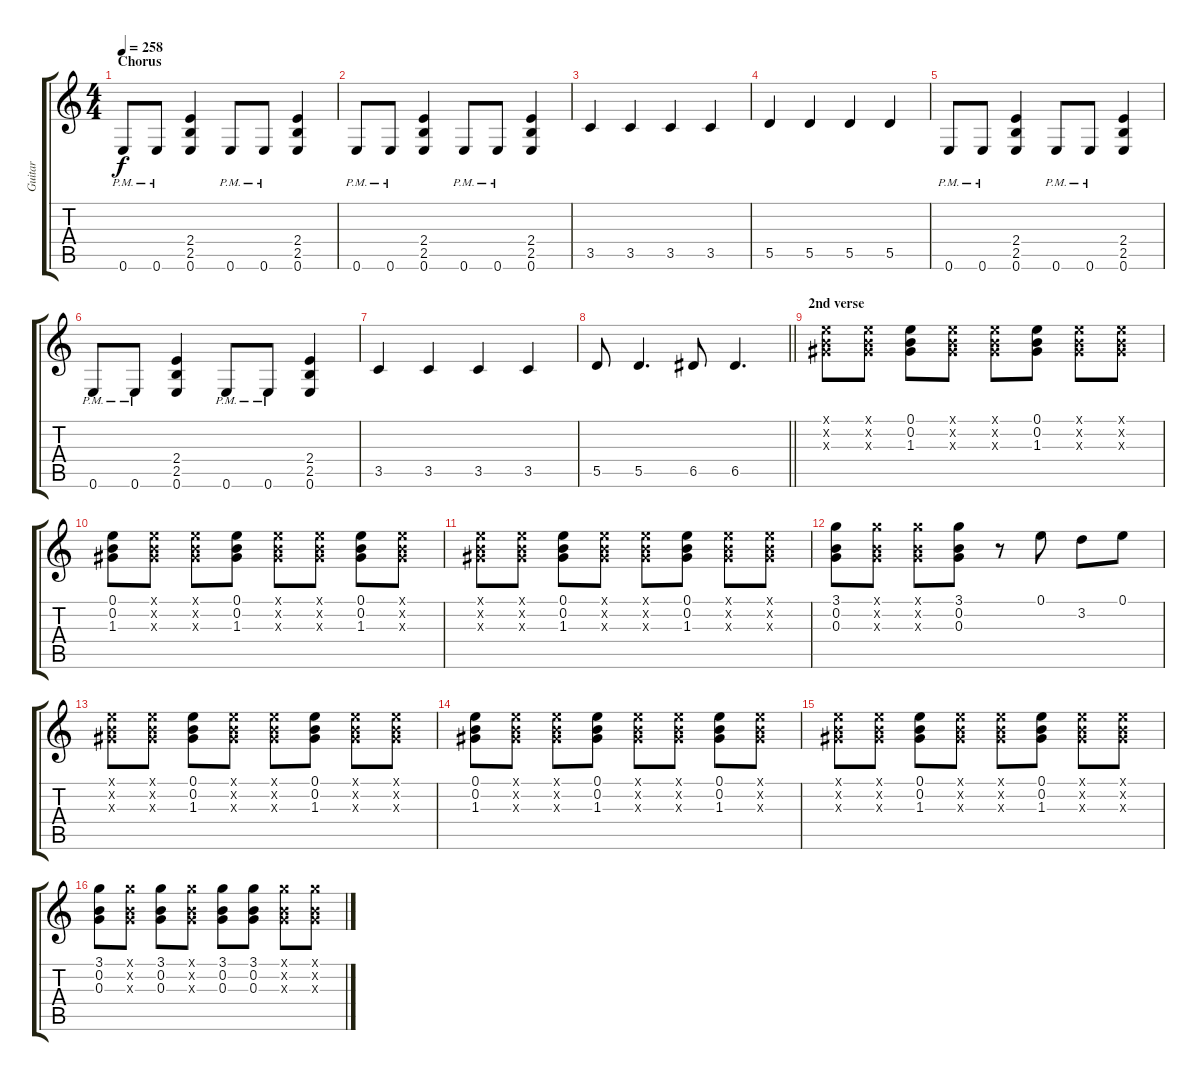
\track ("Guitar" "Guitar") {instrument overdrivenguitar}
\staff {score tabs}
\tuning (E4 B3 G3 D3 A2 E2) {hide}
\ts (4 4)
\section ("" "Chorus")
\tempo 258
\clef g2
\ks c
0.6{pm}.8{dy f} 0.6{pm}.8 (2.4 2.5 0.6).4 0.6{pm}.8 0.6{pm}.8 (2.4 2.5 0.6).4 |
0.6{pm}.8 0.6{pm}.8 (2.4 2.5 0.6).4 0.6{pm}.8 0.6{pm}.8 (2.4 2.5 0.6).4 |
3.5.4 3.5.4 3.5.4 3.5.4 |
5.5.4 5.5.4 5.5.4 5.5.4 |
0.6{pm}.8 0.6{pm}.8 (2.4 2.5 0.6).4 0.6{pm}.8 0.6{pm}.8 (2.4 2.5 0.6).4 |
0.6{pm}.8 0.6{pm}.8 (2.4 2.5 0.6).4 0.6{pm}.8 0.6{pm}.8 (2.4 2.5 0.6).4 |
3.5.4 3.5.4 3.5.4 3.5.4 |
\barLineRight lightlight
5.5.8 5.5.4{d} 6.5.8 6.5.4{d} |
\section ("" "2nd verse")
(0.1{x} 0.2{x} 1.3{x}).8 (0.1{x} 0.2{x} 1.3{x}).8 (0.1 0.2 1.3).8 (0.1{x} 0.2{x} 1.3{x}).8 (0.1{x} 0.2{x} 1.3{x}).8 (0.1 0.2 1.3).8 (0.1{x} 0.2{x} 1.3{x}).8 (0.1{x} 0.2{x} 1.3{x}).8 |
(0.1 0.2 1.3).8 (0.1{x} 0.2{x} 1.3{x}).8 (0.1{x} 0.2{x} 1.3{x}).8 (0.1 0.2 1.3).8 (0.1{x} 0.2{x} 1.3{x}).8 (0.1{x} 0.2{x} 1.3{x}).8 (0.1 0.2 1.3).8 (0.1{x} 0.2{x} 1.3{x}).8 |
(0.1{x} 0.2{x} 1.3{x}).8 (0.1{x} 0.2{x} 1.3{x}).8 (0.1 0.2 1.3).8 (0.1{x} 0.2{x} 1.3{x}).8 (0.1{x} 0.2{x} 1.3{x}).8 (0.1 0.2 1.3).8 (0.1{x} 0.2{x} 1.3{x}).8 (0.1{x} 0.2{x} 1.3{x}).8 |
(3.1 0.2 0.3).8 (3.1{x} 0.2{x} 0.3{x}).8 (3.1{x} 0.2{x} 0.3{x}).8 (3.1 0.2 0.3).8 r.8 0.1.8 3.2.8 0.1.8 |
(0.1{x} 0.2{x} 1.3{x}).8 (0.1{x} 0.2{x} 1.3{x}).8 (0.1 0.2 1.3).8 (0.1{x} 0.2{x} 1.3{x}).8 (0.1{x} 0.2{x} 1.3{x}).8 (0.1 0.2 1.3).8 (0.1{x} 0.2{x} 1.3{x}).8 (0.1{x} 0.2{x} 1.3{x}).8 |
(0.1 0.2 1.3).8 (0.1{x} 0.2{x} 1.3{x}).8 (0.1{x} 0.2{x} 1.3{x}).8 (0.1 0.2 1.3).8 (0.1{x} 0.2{x} 1.3{x}).8 (0.1{x} 0.2{x} 1.3{x}).8 (0.1 0.2 1.3).8 (0.1{x} 0.2{x} 1.3{x}).8 |
(0.1{x} 0.2{x} 1.3{x}).8 (0.1{x} 0.2{x} 1.3{x}).8 (0.1 0.2 1.3).8 (0.1{x} 0.2{x} 1.3{x}).8 (0.1{x} 0.2{x} 1.3{x}).8 (0.1 0.2 1.3).8 (0.1{x} 0.2{x} 1.3{x}).8 (0.1{x} 0.2{x} 1.3{x}).8 |
(3.1 0.2 0.3).8 (3.1{x} 0.2{x} 0.3{x}).8 (3.1 0.2 0.3).8 (3.1{x} 0.2{x} 0.3{x}).8 (3.1 0.2 0.3).8 (3.1 0.2 0.3).8 (3.1{x} 0.2{x} 0.3{x}).8 (3.1{x} 0.2{x} 0.3{x}).8
